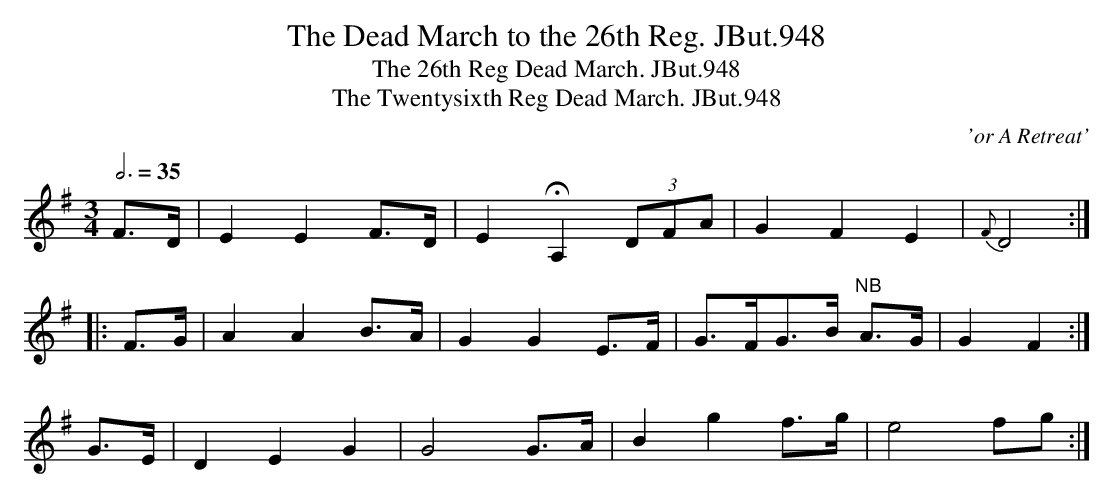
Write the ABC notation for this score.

X:1
T:Dead March to the 26th Reg. JBut.948, The
T:26th Reg Dead March. JBut.948, The
T:Twentysixth Reg Dead March. JBut.948, The
C:'or A Retreat'
M:3/4
L:1/8
Q:3/4=35
K:G
F>D|E2E2F>D|E2 !fermata! A,2 (3DFA|G2F2E2|{F}D4:|
|:F>G|A2A2B>A|G2G2E>F|G>FG>B "NB"A>G|G2F2:|
G>E|D2E2G2|G4G>A|B2g2f>g|e4fg:|
